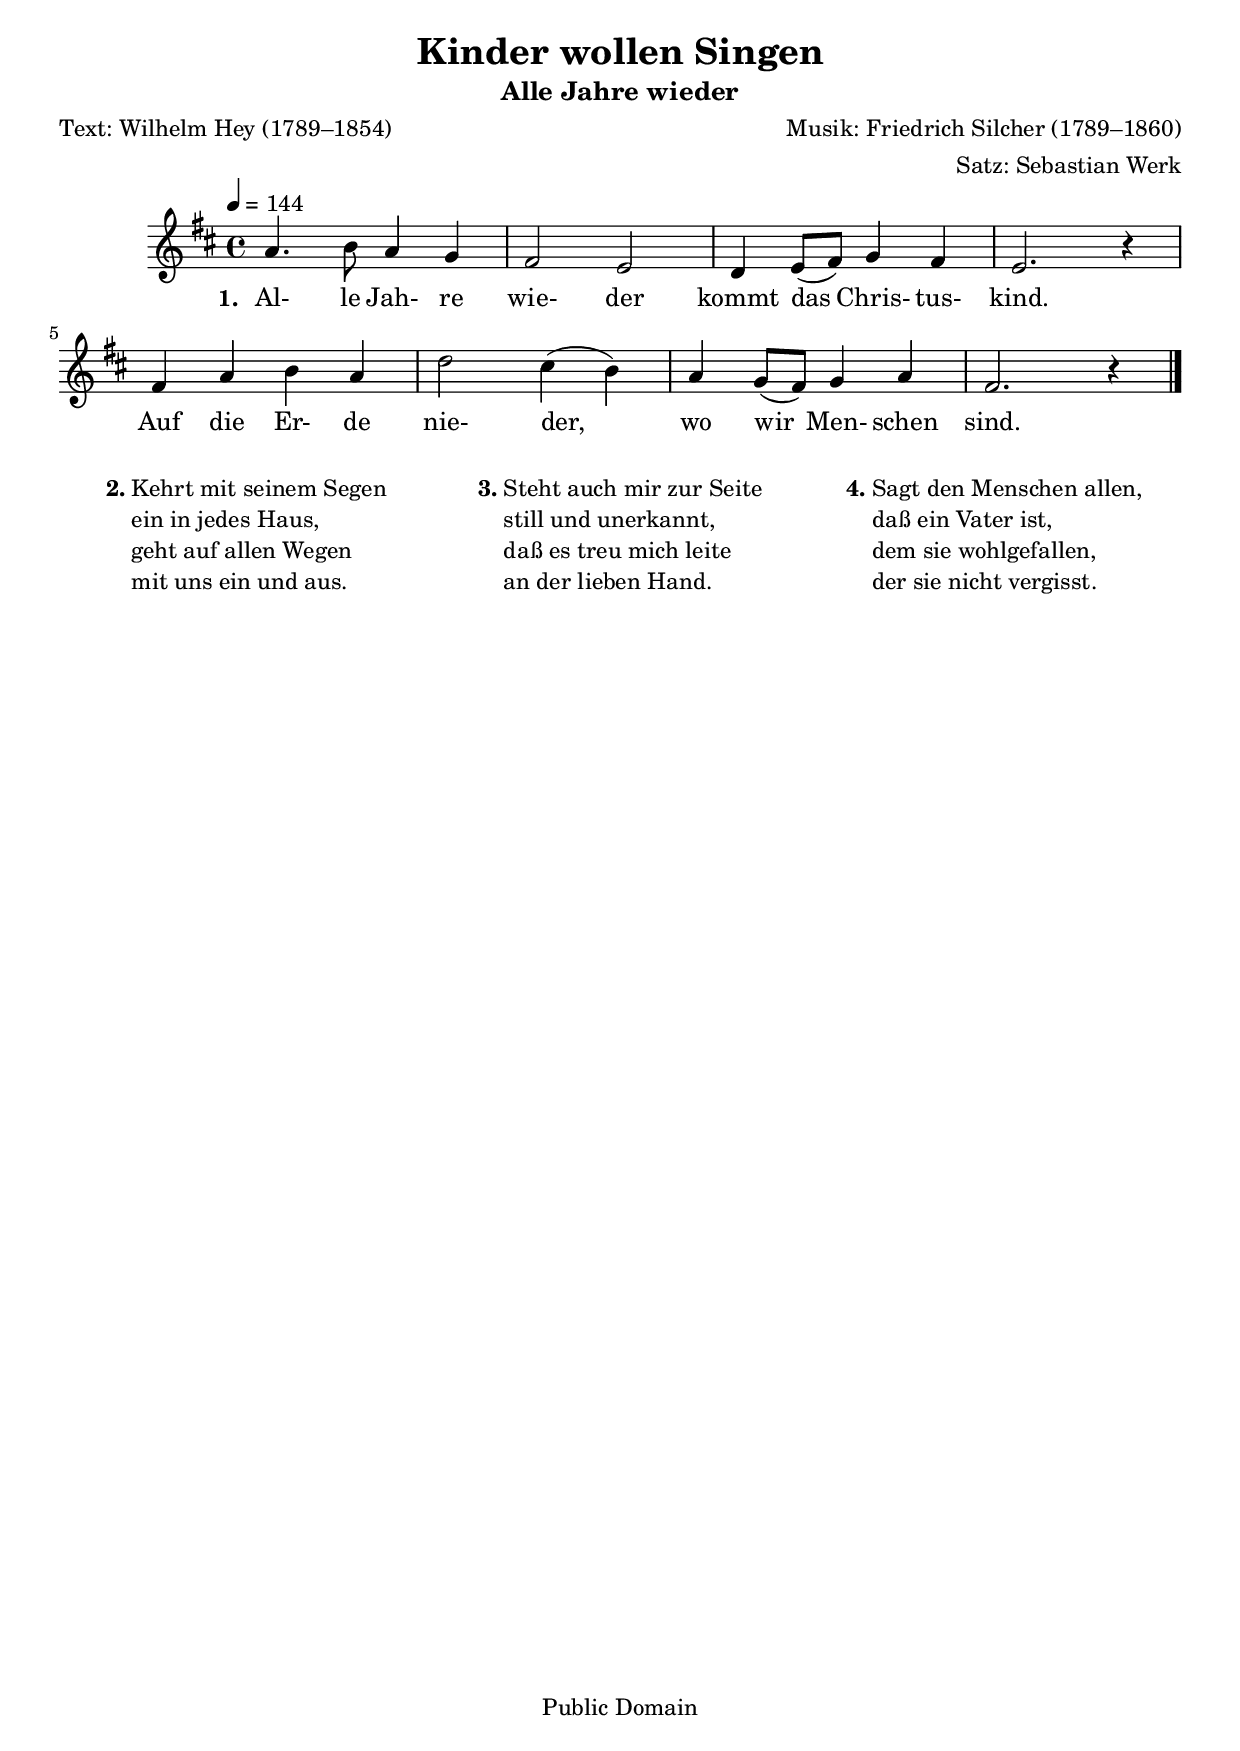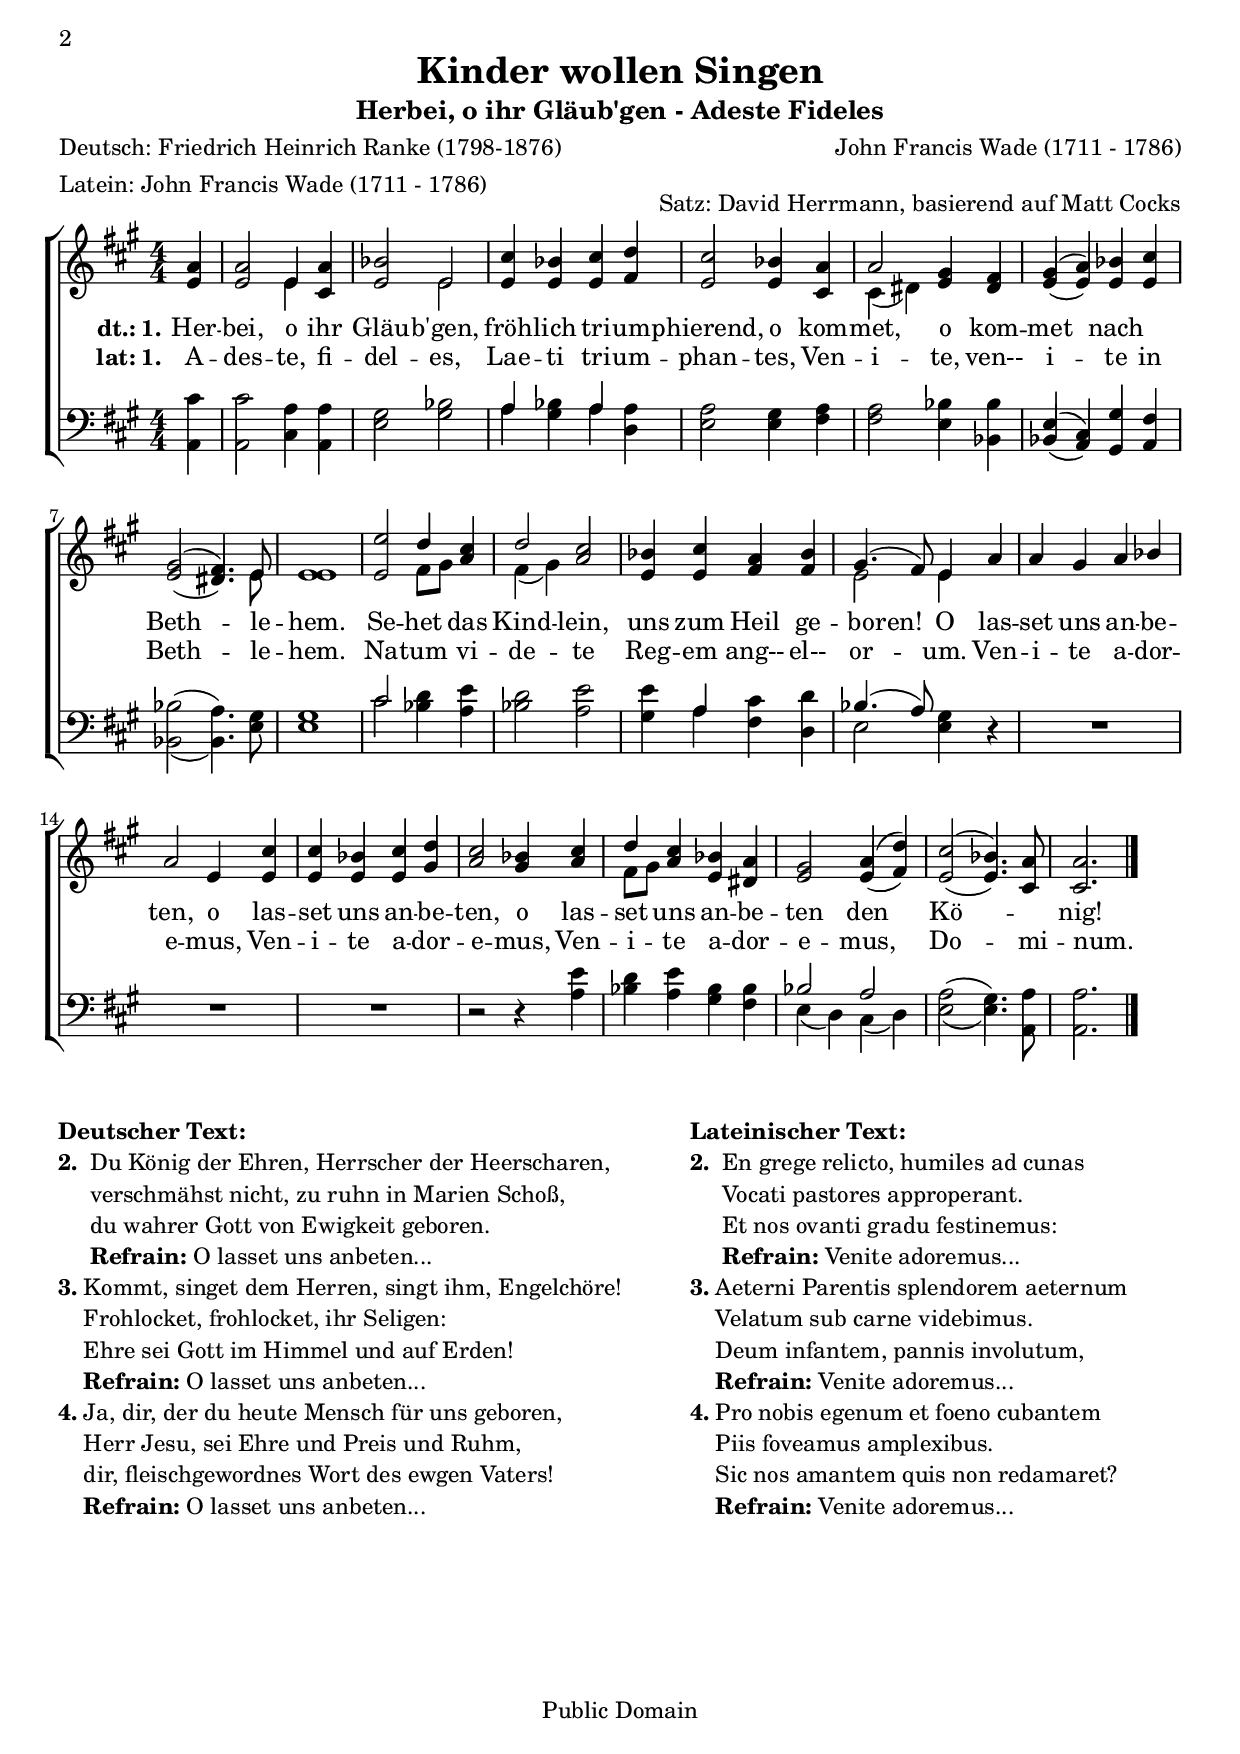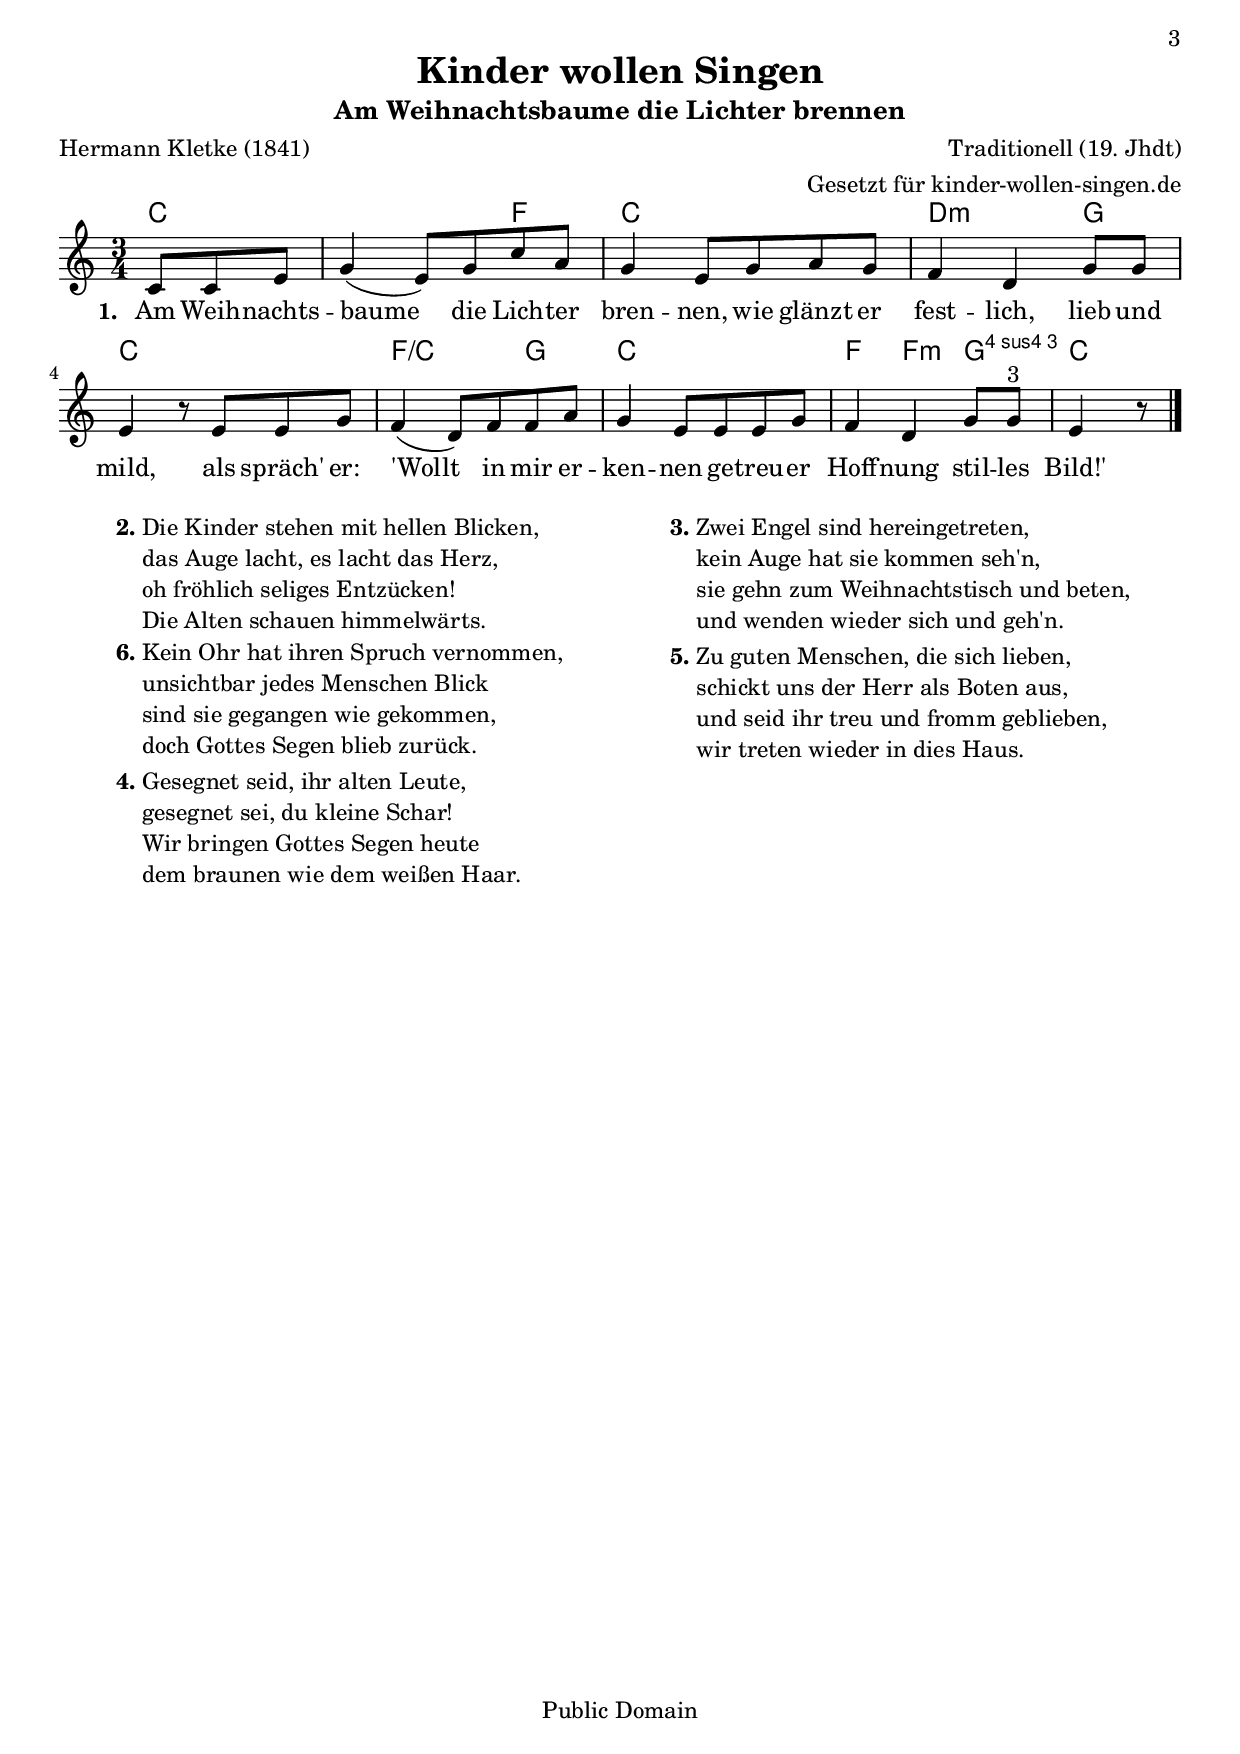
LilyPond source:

\version "2.24.2"

% includes must be placed on root level (and NOT inside a bookpart):
% https://mail.gnu.org/archive/html/lilypond-user/2023-03/msg00176.html

\header{
  title = "Kinder wollen Singen"
}
\version "2.24.2"
\include "deutsch.ly"

% Define variables for header values
AJW_Title = "Alle Jahre wieder"
AJW_Poet = "Text: Wilhelm Hey (1789–1854)"
AJW_Composer = "Musik: Friedrich Silcher (1789–1860)"
AJW_Arranger = "Satz: Sebastian Werk"
AJW_Copyright = "Public Domain"

% Other declarations
AJW_XaGlobal = {
  \tempo 4 = 144
  \key d \major
}


AJW_XaTextStropheEins = \lyricmode {
  \set stanza = #"1. "
  Al- le Jah- re wie- der
  kommt das Chris- tus- kind.
  Auf die Er- de nie- der,
  wo wir Men- schen sind.
}

AJW_XaMelodie = \relative c'' {
  a4. h8 a4 g | fis2 e | d4 e8( fis) g4 fis | e2. r4 | fis4 a h a | d2 cis4( h) | a g8( fis) g4 a | fis2. r4 \bar "|."
}

AJW_XaGesang =
\new ChoirStaff {
  <<
    \new Staff {
      \AJW_XaGlobal \key d \major <<
        \new Voice = "melodie" {\AJW_XaMelodie}
        \new Lyrics \lyricsto "melodie" {\AJW_XaTextStropheEins}
      >>
    }
  >>
}

AJW_XaStrophen =
\markup {
  \fill-line {
    \hspace #0.1 \column {
      \line {
        \bold "2." \column {
          "Kehrt mit seinem Segen"
          "ein in jedes Haus,"
          "geht auf allen Wegen"
          "mit uns ein und aus."
        }
      }
    }
    \hspace #0.1 \column {
      \line {
        \bold "3." \column {
          "Steht auch mir zur Seite"
          "still und unerkannt,"
          "daß es treu mich leite"
          "an der lieben Hand."
        }
      }
    }
    \hspace #0.1 \column {
      \line {
        \bold "4." \column {
          "Sagt den Menschen allen,"
          "daß ein Vater ist,"
          "dem sie wohlgefallen,"
          "der sie nicht vergisst."
        }
      }
    }
    \hspace #0.1
  }
}
AJW_Xa = \score {
  <<
    \AJW_XaGesang
  >>
  \layout{}
}


\bookpart{
  \header {
    subtitle = \AJW_Title
    poet = \AJW_Poet
    composer = \AJW_Composer
    arranger = \AJW_Arranger
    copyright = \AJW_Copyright
  }
  \score{\AJW_Xa} \AJW_XaStrophen
}
\version "2.24.2"
ADF_date = "18th century"
ADF_source = "Cantus Diversi, 1751"
ADF_style = "Classical"
ADF_maintainer = "Matt Corks, David Herrmann"
ADF_maintainerEmail = "mvcorks@alumni.uwaterloo.ca"
ADF_lastupdated = "2011/Nov/17"
ADF_title = "Herbei, o ihr Gläub'gen - Adeste Fideles"
ADF_poet = \markup {
  \column{
    "Deutsch: Friedrich Heinrich Ranke (1798-1876)"
    "Latein: John Francis Wade (1711 - 1786)"
  }
}
ADF_composer = "John Francis Wade (1711 - 1786)"
ADF_tagline = ##f
ADF_copyright = "Public Domain"
ADF_arranger = "Satz: David Herrmann, basierend auf Matt Cocks"

ADF_upper =
\relative c' {
  \slurDown
  \clef "treble"
  \key a\major
  \override Staff.TimeSignature.style = #'numbered
  \time 4/4
  \partial 4
  <e a>4
  <e a>2 << e4 \\ e4 >> <cis a'>
  <e b'>2 <<e\\ e>>
  <e cis'>4 <e b'> <e cis'> <fis d'>
  <e cis'>2 <e b'>4 <cis a'>

  << a'2 \\ { cis,4 (dis4) } >> <e gis> <dis fis>
  << { gis (a) } \\ { \stemUp e (e) } >> <e b'> <e cis'>
  << { gis2 (fis4.) } \\ { \stemUp e2 (dis4.) } >> << e8 \\ e8 >>
  <e e>1
  <e e'>2 << d'4 \\ {fis,8 [gis8]} >> \stemUp <a cis>4
  << {\stemDown \slurDown fis4 (gis)} \\ \stemUp d'2 >> <a cis>2
  <e b'>4 <e cis'> <fis a> <fis b>
  << {gis4. (fis8)} \\ e2 >> << e4 \\ e4 >>
  a
  a gis a b
  a2 e4 <e cis'>
  <e cis'> <e b'> <e cis'> <gis d'>
  <a cis>2 <gis b>4
  <a cis>
  << {\stemDown fis8 [gis]} \\ \stemUp d'4>>
  <a cis>4 <e b'> <dis a'>

  <e gis>2 <<{a4 (d)}\\{\stemUp e,4 (fis)}>>

  << { \slurDown e2 (e4.) } \\ { \stemUp \slurUp cis'2 (b4.) } >> <cis, a'>8
  <cis a'>2.
  \bar "|."
}


ADF_lower =
\relative c {
  \clef "bass"
  \key a\major
  \override Staff.TimeSignature.style = #'numbered
  \time 4/4
  \partial 4
  <a cis'>4
  <a cis'>2 <cis a'>4 <a a'>
  <e' gis>2 <gis b>
  << a4 \\ a4 >> <gis b> << a \\ a >> <a d,>
  <e a>2 <e gis>4 <fis a>
  <fis a>2 <e b'>4 <b b'>
  << {e (cis)} \\ { \stemUp b (a) } >> <gis gis'> <a fis'>
  << { \slurDown \stemDown b2 (b4.) }\\ { \slurUp b'2 (a4.)} >> <e gis>8
  <e gis>1
  <<cis'2 \\ cis2>> <b d>4 <a e'>
  <b d>2 <a e'>
  <gis e'>4 <<a\\a>> <fis cis'> <d d'>
  << \stemDown e2 \\ {\slurUp \stemUp b'4. (a8)}>> <e gis>4
  r4
  R1 R1 R1 r2 r4
  <a e'>4
  <b d> <a e'> <gis b> <fis b>
  << b2 \\ { e,4 (d)} >>
  << { \stemDown \slurDown cis4 (d) } \\ \stemUp a'2 >>
  << { \stemDown a2 (gis4.) } \\ { e2 (e4.) }>> <a, a'>8
  <a a'>2.
  \bar "|."
}

ADF_verbalat = \context Lyrics = "ADF_verbalat" \lyricmode {
  \set stanza = #"lat: 1."
  A4 -- des2 -- te,4 fi -- del2 -- es,
  Lae4 -- ti4 tri -- um -- phan2 -- tes,4
  Ven4 -- i2 -- te,4 ven-- i2 -- te4 in Beth2.. -- le8 -- hem.1
  Na2 -- tum4 vi -- de2 -- te
  Reg4 -- em ang-- el-- or2 -- um.4
  Ven -- i -- te a -- dor -- e2 -- mus,4
  Ven -- i -- te a -- dor -- e2 -- mus,4
  Ven -- i -- te a -- dor -- e2 -- mus,
  Do2.. -- mi8 -- num.2.
  _4
}

ADF_verbadeut = \context Lyrics = "ADF_verbadeut" \lyricmode {
  \set stanza = #"dt.: 1."
  Her4 -- bei,2 o4 ihr4 Gläu2 -- b'gen,2 fröh4 -- lich4 tri4 -- um4 -- phierend,2
  o4 kom4 -- met,2 o4 kom4 -- met2 nach2 Beth2.. -- le8 -- hem.1
  Se2 -- het4 das4 Kind2 -- lein,2 uns4 zum4 Heil4 ge4 -- bo4 -- ren!4
  O4 las4 -- set4 uns4 an4 -- be4 -- ten,2 o4 las4 -- set4 uns4 an4 -- be4 -- ten,2
  o4 las4 -- set4 uns4 an4 -- be4 -- ten2 den2 Kö1 -- nig!1
}


ADF_Score = \score{
  \context ChoirStaff {
    <<
      \new Staff { \ADF_upper }
      \new Lyrics {\ADF_verbadeut }
      \new Lyrics { \ADF_verbalat }
      \new Staff { \ADF_lower }
    >>
  }

  \layout{
    indent = #0
    \context{
      \Voice
    }
    \context{
      \Staff
    }
  }
}
ADF_Strophen = \markup {
  \fill-line {
    \hspace #0.1
    \column {
      \line{\bold "Deutscher Text:"}
      \line {
        \bold "2. "
        \column {
          "Du König der Ehren, Herrscher der Heerscharen,"
          "verschmähst nicht, zu ruhn in Marien Schoß,"
          "du wahrer Gott von Ewigkeit geboren."
          \concat{ \bold "Refrain: " "O lasset uns anbeten..."}
        }
      }
      \hspace #0.1
      \line {
        \bold "3."
        \column {
          "Kommt, singet dem Herren, singt ihm, Engelchöre!"
          "Frohlocket, frohlocket, ihr Seligen:"
          "Ehre sei Gott im Himmel und auf Erden!"
          \concat{ \bold "Refrain: " "O lasset uns anbeten..."}
        }
      }
      \hspace #0.1
      \line {
        \bold "4."
        \column {
          "Ja, dir, der du heute Mensch für uns geboren,"
          "Herr Jesu, sei Ehre und Preis und Ruhm,"
          "dir, fleischgewordnes Wort des ewgen Vaters!"
          \concat{ \bold "Refrain: " "O lasset uns anbeten..."}
        }
      }
    }
    \hspace #0.1
    \column {
      \line{\bold "Lateinischer Text:"}
      \line {
        \bold "2. "
        \column {
          "En grege relicto, humiles ad cunas"
          "Vocati pastores approperant."
          "Et nos ovanti gradu festinemus:"
          \concat{\bold "Refrain: " "Venite adoremus..."}
        }
      }
      \hspace #0.1
      \line {
        \bold "3."
        \column {
          "Aeterni Parentis splendorem aeternum"
          "Velatum sub carne videbimus."
          "Deum infantem, pannis involutum,"
          \concat{\bold "Refrain: " "Venite adoremus..."}
        }
      }
      \hspace #0.1
      \line {
        \bold "4."
        \column {
          "Pro nobis egenum et foeno cubantem"
          "Piis foveamus amplexibus."
          "Sic nos amantem quis non redamaret?"
          \concat{\bold "Refrain: " "Venite adoremus..."}
        }
      }
    }
    \hspace #0.1
  }
}


\bookpart{
  \header {
    date = \ADF_date
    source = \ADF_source
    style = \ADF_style
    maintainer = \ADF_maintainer
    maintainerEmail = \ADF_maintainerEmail
    subtitle = \ADF_title
    poet = \ADF_poet
    composer = \ADF_composer
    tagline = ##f
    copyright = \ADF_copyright
    arranger = \ADF_arranger
  }
  \ADF_Score
  \ADF_Strophen
}

\version "2.24.2"

AWB_Title = "Am Weihnachtsbaume die Lichter brennen"
AWB_Composer = "Traditionell (19. Jhdt)"
AWB_Poet = "Hermann Kletke (1841)"
AWB_Copyright = "Public Domain"
AWB_Arranger = "Gesetzt für kinder-wollen-singen.de"

AWB_AvoiceAA = \relative c'{
  \set Staff.instrumentName = #""
  \set Staff.shortInstrumentName = #""
  \clef treble
  %staffkeysig
  \key c \major
  %bartimesig:
  \time 3/4
  \partial 8*3
  c8 c8 e8 | g4( e8) g c a | % 1
  g4 e8 g a g      | % 2
  f4 d g8 g      | % 3
  e4 r8 e e g      | % 4
  f4( d8) f f a      | % 5
  g4 e8 e e g | % 6
  f4 d g8 g ^\markup {\upright  "3"}      | % 7
  e4 r8 \bar "|."
}% end of last bar in partorvoice

AWB_ApartAverseA = \lyricmode { \set stanza = " 1. " Am Weih -- nachts -- baume  die Lich -- ter  bren -- nen,  wie glänzt er fest -- lich,  lieb und mild, als spräch' er: 'Wollt in mir er -- ken -- nen  ge -- treu -- er  Hoff -- nung  stil -- les  Bild!' }
AWB_theChords = \chordmode {
  c2.. f4 c2. d2:m g4 c2. f2/c g4 c2. f4 f4:m g4:4 c4
}%%end of chordlist


AWB_Score = \score {
  <<
    \new ChordNames { \AWB_theChords }
    \context Staff = AWB_ApartA <<
      \context Voice = AWB_AvoiceAA \AWB_AvoiceAA
    >>
    \context Lyrics = AWB_ApartAverseA\lyricsto AWB_AvoiceAA \AWB_ApartAverseA
  >>
  \layout{
    indent = #0
    \context {\Score}
  }
  %% Boosey and Hawkes, and Peters, have barlines spanning all staff-groups in a score,
  %% Eulenburg and Philharmonia, like Lilypond, have no barlines between staffgroups.
  %% If you want the Eulenburg/Lilypond style, comment out the following line:
}%% end of score-block

AWB_Strophen = \markup {
  \fill-line {
    \hspace #0.1
    \column {
      \line {
        \bold "2."
        \column {
          "Die Kinder stehen mit hellen Blicken,"
          "das Auge lacht, es lacht das Herz,"
          "oh fröhlich seliges Entzücken!"
          "Die Alten schauen himmelwärts."
        }
      }
      \hspace #0.1
      \line {
        \bold "6."
        \column {
          "Kein Ohr hat ihren Spruch vernommen,"
          "unsichtbar jedes Menschen Blick"
          "sind sie gegangen wie gekommen,"
          "doch Gottes Segen blieb zurück."
        }
      }
      \hspace #0.1
      \line {
        \bold "4."
        \column {
          "Gesegnet seid, ihr alten Leute,"
          "gesegnet sei, du kleine Schar!"
          "Wir bringen Gottes Segen heute"
          "dem braunen wie dem weißen Haar."
        }
      }
    }
    \hspace #0.1
    \column {
      \line {
        \bold "3."
        \column {
          "Zwei Engel sind hereingetreten,"
          "kein Auge hat sie kommen seh'n,"
          "sie gehn zum Weihnachtstisch und beten,"
          "und wenden wieder sich und geh'n."
        }
      }
      \hspace #0.1
      \line {
        \bold "5."
        \column {
          "Zu guten Menschen, die sich lieben,"
          "schickt uns der Herr als Boten aus,"
          "und seid ihr treu und fromm geblieben,"
          "wir treten wieder in dies Haus."
        }
      }
    }
    \hspace #0.1
  }
}


\bookpart{
  \header {
    subtitle = \AWB_Title
    composer = \AWB_Composer
    poet = \AWB_Poet
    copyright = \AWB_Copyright
    arranger = \AWB_Arranger
  }
  \AWB_Score
  \AWB_Strophen
}

